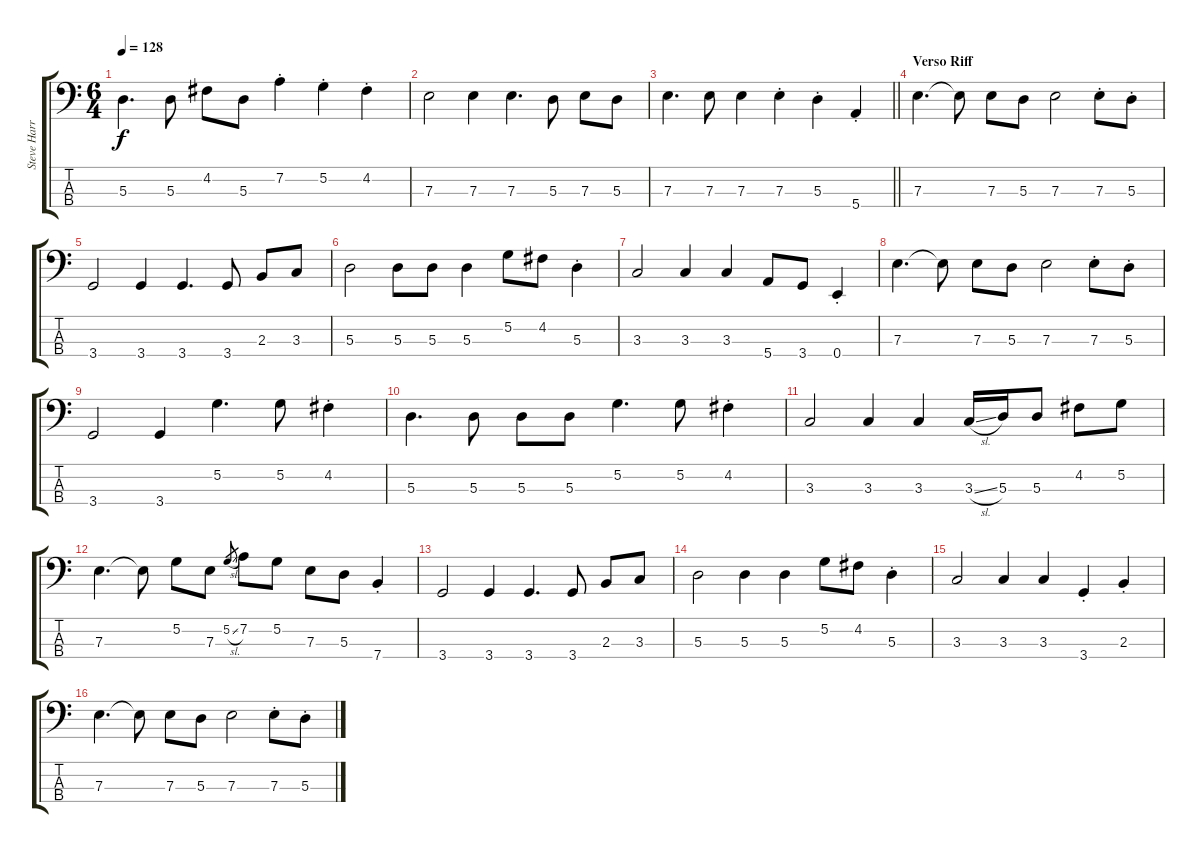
\track ("Steve Harris" "Steve Harr") {instrument electricbassfinger}
\staff {score tabs}
\tuning (G2 D2 A1 E1) {hide}
\ts (6 4)
\tempo 128
\clef f4
\ks c
5.3.4{d dy f} 5.3.8 4.2.8 5.3.8 7.2{st}.4 5.2{st}.4 4.2{st}.4 |
7.3.2 7.3.4 7.3.4{d} 5.3.8 7.3.8 5.3.8 |
\barLineRight lightlight
7.3.4{d} 7.3.8 7.3.4 7.3{st}.4 5.3{st}.4 5.4{st}.4 |
\section ("" "Verso Riff")
7.3.4{d} 7.3{t}.8 7.3.8 5.3.8 7.3.2 7.3{st}.8 5.3{st}.8 |
3.4.2 3.4.4 3.4.4{d} 3.4.8 2.3.8 3.3.8 |
5.3.2 5.3.8 5.3.8 5.3.4 5.2.8 4.2.8 5.3{st}.4 |
3.3.2 3.3.4 3.3.4 5.4.8 3.4.8 0.4{st}.4 |
7.3.4{d} 7.3{t}.8 7.3.8 5.3.8 7.3.2 7.3{st}.8 5.3{st}.8 |
3.4.2 3.4.4 5.2.4{d} 5.2.8 4.2{st}.4 |
5.3.4{d} 5.3.8 5.3.8 5.3.8 5.2.4{d} 5.2.8 4.2{st}.4 |
3.3.2 3.3.4 3.3.4 3.3{sl}.16 5.3.16 5.3.8 4.2.8 5.2.8 |
7.3.4{d} 7.3{t}.8 5.2.8 7.3.8 5.2{sl}.8{gr} 7.2.8 5.2.8 7.3.8 5.3.8 7.4{st}.4 |
3.4.2 3.4.4 3.4.4{d} 3.4.8 2.3.8 3.3.8 |
5.3.2 5.3.4 5.3.4 5.2.8 4.2.8 5.3{st}.4 |
3.3.2 3.3.4 3.3.4 3.4{st}.4 2.3{st}.4 |
7.3.4{d} 7.3{t}.8 7.3.8 5.3.8 7.3.2 7.3{st}.8 5.3{st}.8
